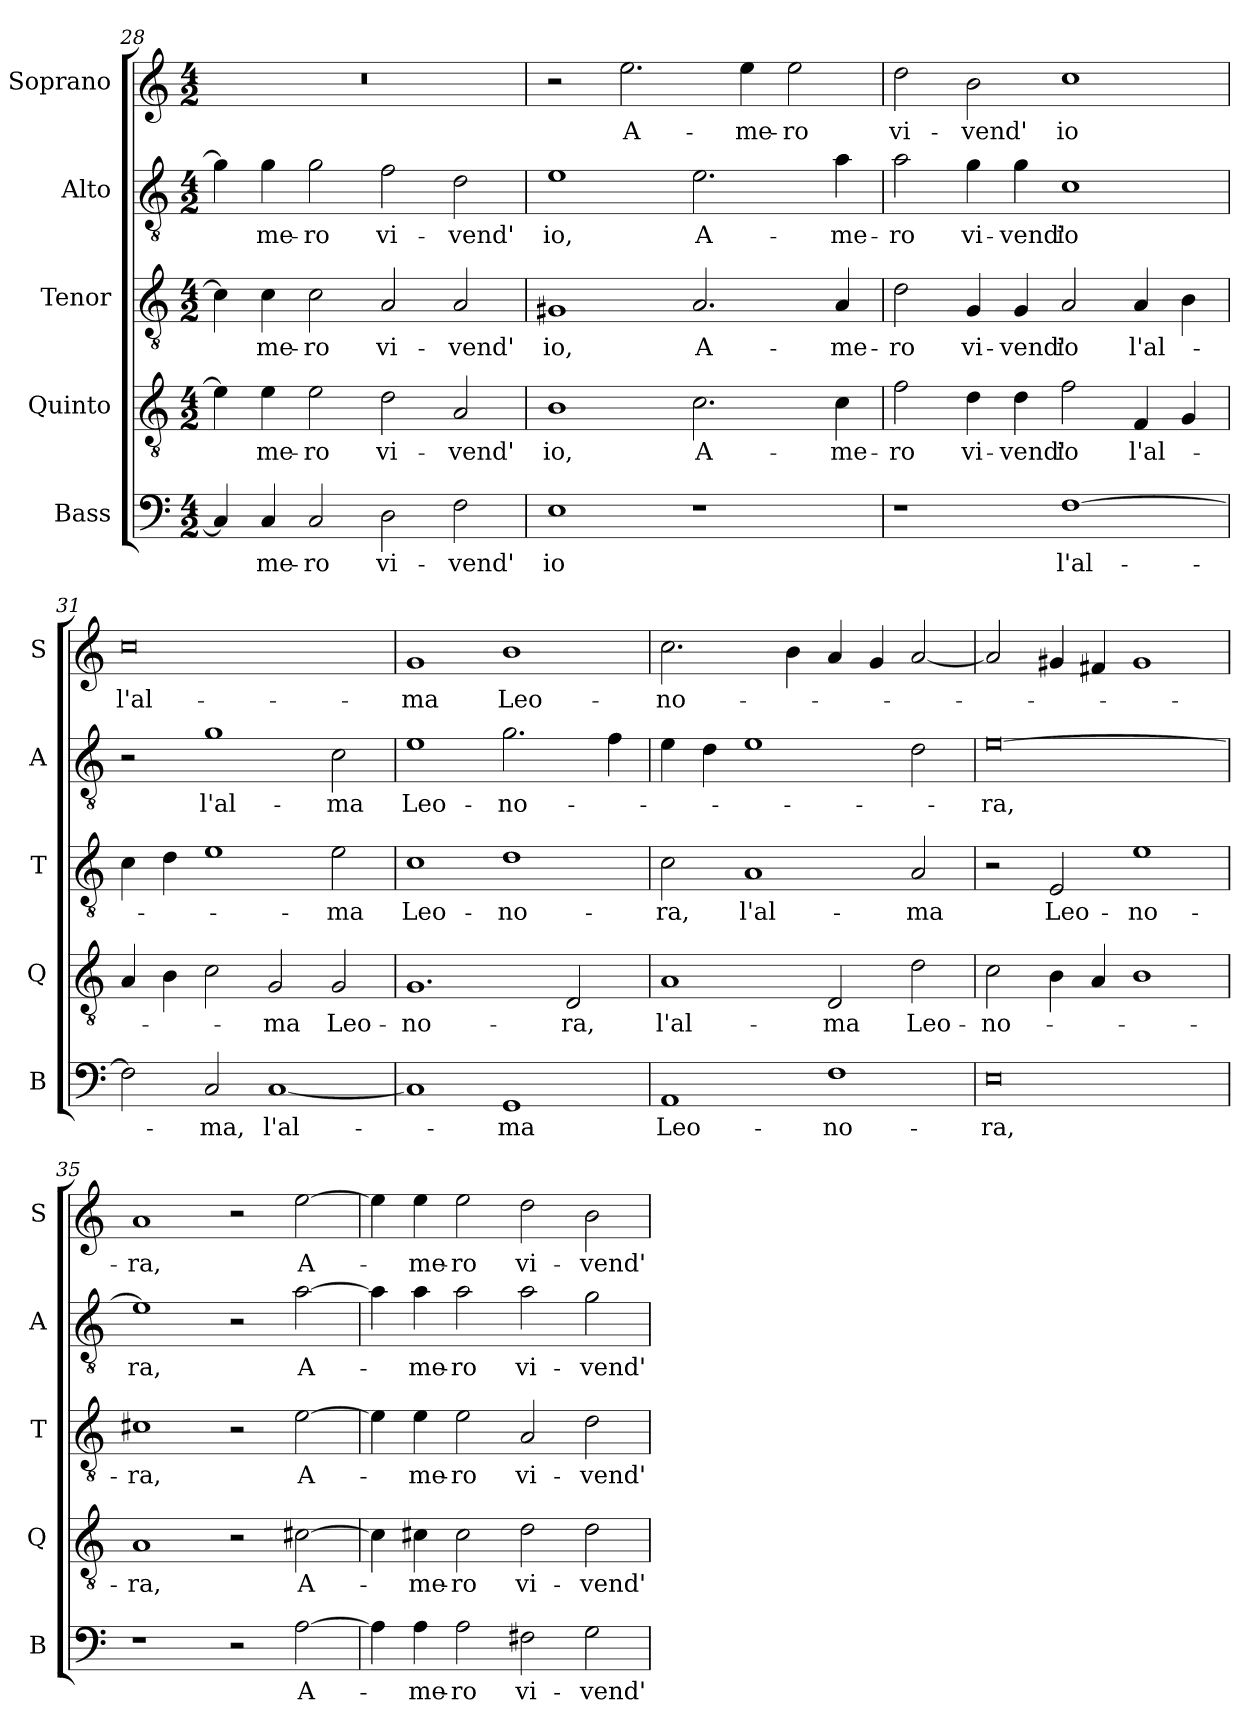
**kern	**text	**kern	**text	**kern	**text	**kern	**text	**kern	**text
*part5	*part5	*part4	*part4	*part3	*part3	*part2	*part2	*part1	*part1
*staff5	*staff5	*staff4	*staff4	*staff3	*staff3	*staff2	*staff2	*staff1	*staff1
*I"Bass	*	*I"Quinto	*	*I"Tenor	*	*I"Alto	*	*I"Soprano	*
*I'B	*	*I'Q	*	*I'T	*	*I'A	*	*I'S	*
*clefF4	*	*clefGv2	*	*clefGv2	*	*clefGv2	*	*clefG2	*
*k[]	*	*k[]	*	*k[]	*	*k[]	*	*k[]	*
*C:	*	*C:	*	*C:	*	*C:	*	*C:	*
*M4/2	*	*M4/2	*	*M4/2	*	*M4/2	*	*M4/2	*
=28	=28	=28	=28	=28	=28	=28	=28	=28	=28
4C/]	.	4e\]	.	4c\]	.	4g\]	.	0r	.
!	!LO:LY:b	!	!LO:LY:b	!	!LO:LY:b	!	!LO:LY:b	!	!
4C/	-me-	4e\	-me-	4c\	-me-	4g\	-me-	.	.
!	!LO:LY:b	!	!LO:LY:b	!	!LO:LY:b	!	!LO:LY:b	!	!
2C/	-ro	2e\	-ro	2c\	-ro	2g\	-ro	.	.
!	!LO:LY:b	!	!LO:LY:b	!	!LO:LY:b	!	!LO:LY:b	!	!
2D\	vi-	2d\	vi-	2A/	vi-	2f\	vi-	.	.
!	!LO:LY:b	!	!LO:LY:b	!	!LO:LY:b	!	!LO:LY:b	!	!
2F\	-vend'	2A/	-vend'	2A/	-vend'	2d\	-vend'	.	.
!!LO:LB:g=z
=29	=29	=29	=29	=29	=29	=29	=29	=29	=29
!	!LO:LY:b	!	!LO:LY:b	!	!LO:LY:b	!	!LO:LY:b	!	!
1E	io	1B	io,	1G#X	io,	1e	io,	2r	.
!	!	!	!	!	!	!	!	!	!LO:LY:b
.	.	.	.	.	.	.	.	2.ee\	A-
!	!	!	!LO:LY:b	!	!LO:LY:b	!	!LO:LY:b	!	!
1r	.	2.c\	A-	2.A/	A-	2.e\	A-	.	.
!	!	!	!	!	!	!	!	!	!LO:LY:b
.	.	.	.	.	.	.	.	4ee\	-me-
!	!	!	!	!	!	!	!	!	!LO:LY:b
.	.	.	.	.	.	.	.	2ee\	-ro
!	!	!	!LO:LY:b	!	!LO:LY:b	!	!LO:LY:b	!	!
.	.	4c\	-me-	4A/	-me-	4a\	-me-	.	.
=30	=30	=30	=30	=30	=30	=30	=30	=30	=30
!	!	!	!LO:LY:b	!	!LO:LY:b	!	!LO:LY:b	!	!LO:LY:b
1r	.	2f\	-ro	2d\	-ro	2a\	-ro	2dd\	vi-
!	!	!	!LO:LY:b	!	!LO:LY:b	!	!LO:LY:b	!	!LO:LY:b
.	.	4d\	vi-	4G/	vi-	4g\	vi-	2b\	-vend'
!	!	!	!LO:LY:b	!	!LO:LY:b	!	!LO:LY:b	!	!
.	.	4d\	-vend'	4G/	-vend'	4g\	-vend'	.	.
!	!LO:LY:b	!	!LO:LY:b	!	!LO:LY:b	!	!LO:LY:b	!	!LO:LY:b
[1F	l'al-	2f\	io	2A/	io	1c	io	1cc	io
!	!	!	!LO:LY:b	!	!LO:LY:b	!	!	!	!
.	.	4F/	l'al-	4A/	l'al-	.	.	.	.
.	.	4G/	.	4B\	.	.	.	.	.
=31	=31	=31	=31	=31	=31	=31	=31	=31	=31
!	!	!	!	!	!	!	!	!	!LO:LY:b
2F\]	.	4A/	.	4c\	.	2r	.	0cc	l'al-
.	.	4B\	.	4d\	.	.	.	.	.
!	!LO:LY:b	!	!	!	!	!	!LO:LY:b	!	!
2C/	-ma,	2c\	.	1e	.	1g	l'al-	.	.
!	!LO:LY:b	!	!LO:LY:b	!	!	!	!	!	!
[1C	l'al-	2G/	-ma	.	.	.	.	.	.
!	!	!	!LO:LY:b	!	!LO:LY:b	!	!LO:LY:b	!	!
.	.	2G/	Leo-	2e\	-ma	2c\	-ma	.	.
=32	=32	=32	=32	=32	=32	=32	=32	=32	=32
!	!	!	!LO:LY:b	!	!LO:LY:b	!	!LO:LY:b	!	!LO:LY:b
1C]	.	1.G	-no-	1c	Leo-	1e	Leo-	1g	-ma
!	!LO:LY:b	!	!	!	!LO:LY:b	!	!LO:LY:b	!	!LO:LY:b
1GG	-ma	.	.	1d	-no-	2.g\	-no-	1b	Leo-
!	!	!	!LO:LY:b	!	!	!	!	!	!
.	.	2D/	-ra,	.	.	.	.	.	.
.	.	.	.	.	.	4f\	.	.	.
!!LO:PB:g=z
=33	=33	=33	=33	=33	=33	=33	=33	=33	=33
!	!LO:LY:b	!	!LO:LY:b	!	!LO:LY:b	!	!	!	!LO:LY:b
1AA	Leo-	1A	l'al-	2c\	-ra,	4e\	.	2.cc\	-no-
.	.	.	.	.	.	4d\	.	.	.
!	!	!	!	!	!LO:LY:b	!	!	!	!
.	.	.	.	1A	l'al-	1e	.	.	.
.	.	.	.	.	.	.	.	4b\	.
!	!LO:LY:b	!	!LO:LY:b	!	!	!	!	!	!
1F	-no-	2D/	-ma	.	.	.	.	4a/	.
.	.	.	.	.	.	.	.	4g/	.
!	!	!	!LO:LY:b	!	!LO:LY:b	!	!	!	!
.	.	2d\	Leo-	2A/	-ma	2d\	.	[2a/	.
=34	=34	=34	=34	=34	=34	=34	=34	=34	=34
!	!LO:LY:b	!	!LO:LY:b	!	!	!	!LO:LY:b	!	!
0E	-ra,	2c\	-no-	2r	.	[0e	-ra,	2a/]	.
!	!	!	!	!	!LO:LY:b	!	!	!	!
.	.	4B\	.	2E/	Leo-	.	.	4g#X/	.
.	.	4A/	.	.	.	.	.	4f#X/	.
!	!	!	!	!	!LO:LY:b	!	!	!	!
.	.	1B	.	1e	-no-	.	.	1g#	.
=35	=35	=35	=35	=35	=35	=35	=35	=35	=35
!	!	!	!LO:LY:b	!	!LO:LY:b	!	!LO:LY:b	!	!LO:LY:b
1r	.	1A	-ra,	1c#X	-ra,	1e]	ra,	1a	-ra,
2r	.	2r	.	2r	.	2r	.	2r	.
!	!LO:LY:b	!	!LO:LY:b	!	!LO:LY:b	!	!LO:LY:b	!	!LO:LY:b
[2A\	A-	[2c#X\	A-	[2e\	A-	[2a\	A-	[2ee\	A-
=36	=36	=36	=36	=36	=36	=36	=36	=36	=36
4A\]	.	4c#\]	.	4e\]	.	4a\]	.	4ee\]	.
!	!LO:LY:b	!	!LO:LY:b	!	!LO:LY:b	!	!LO:LY:b	!	!LO:LY:b
4A\	-me-	4c#X\	-me-	4e\	-me-	4a\	-me-	4ee\	-me-
!	!LO:LY:b	!	!LO:LY:b	!	!LO:LY:b	!	!LO:LY:b	!	!LO:LY:b
2A\	-ro	2c#\	-ro	2e\	-ro	2a\	-ro	2ee\	-ro
!	!LO:LY:b	!	!LO:LY:b	!	!LO:LY:b	!	!LO:LY:b	!	!LO:LY:b
2F#X\	vi-	2d\	vi-	2A/	vi-	2a\	vi-	2dd\	vi-
!	!LO:LY:b	!	!LO:LY:b	!	!LO:LY:b	!	!LO:LY:b	!	!LO:LY:b
2G\	-vend'	2d\	-vend'	2d\	-vend'	2g\	-vend'	2b\	-vend'
=	=	=	=	=	=	=	=	=	=
*-	*-	*-	*-	*-	*-	*-	*-	*-	*-
